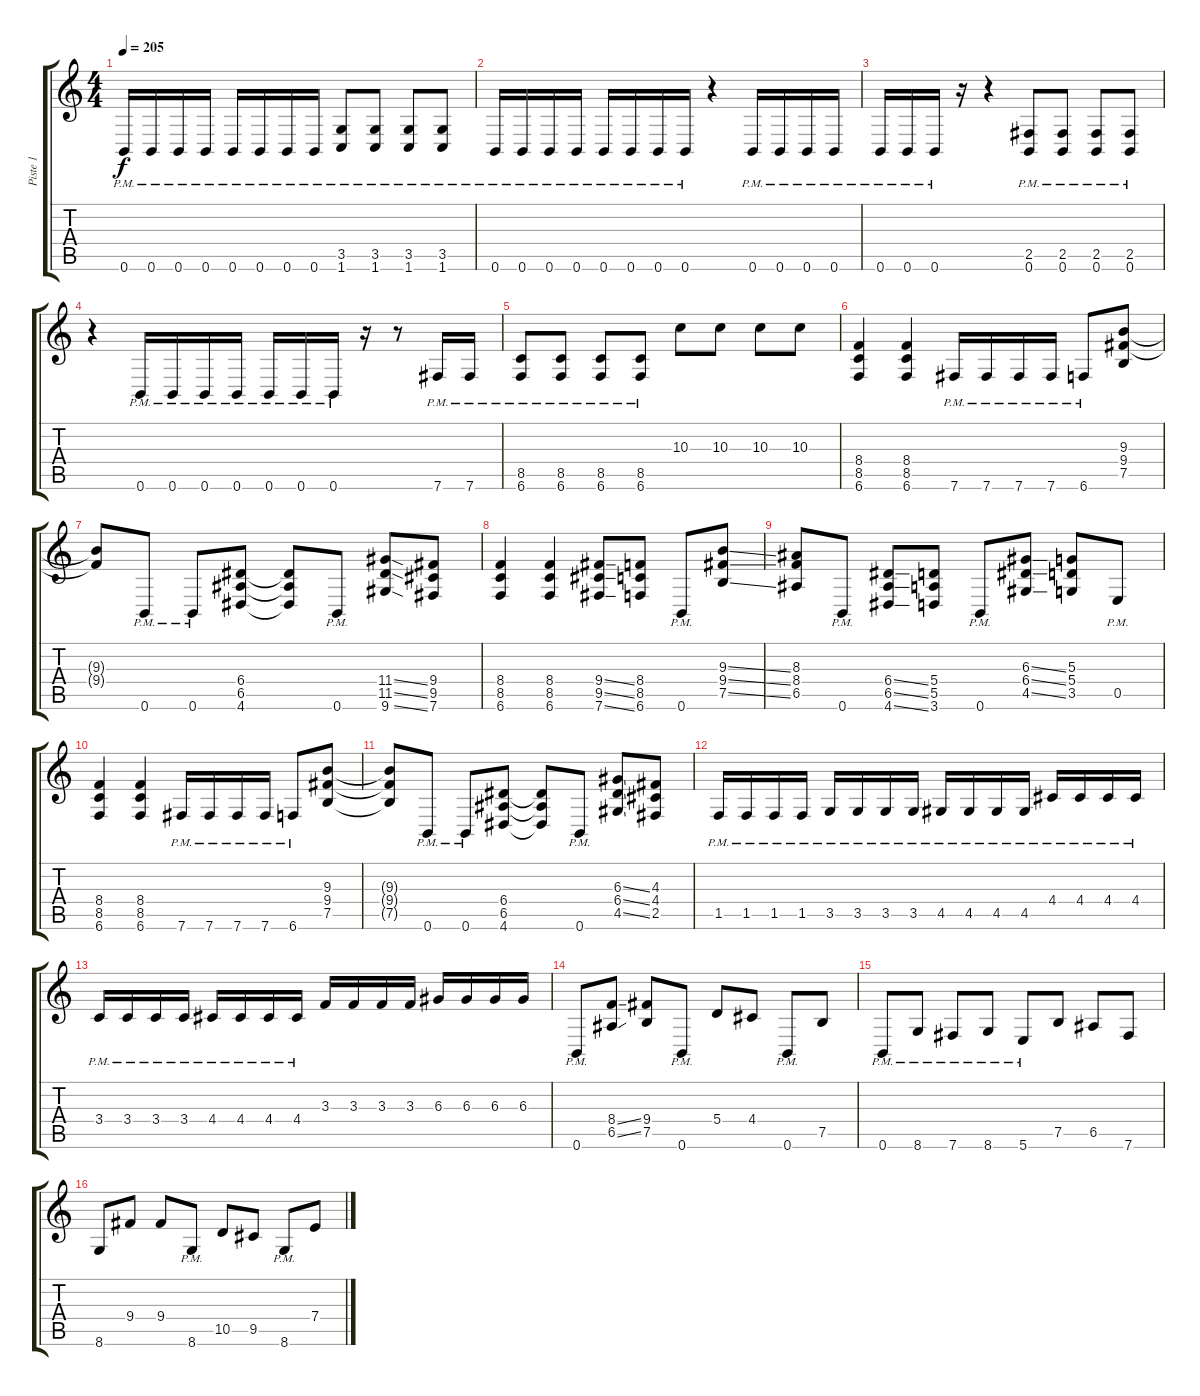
\track ("Piste 1" "Piste 1") {instrument distortionguitar}
\staff {score tabs}
\tuning (B3 Gb3 D3 A2 E2 B1) {hide}
\ts (4 4)
\tempo 205
\clef g2
\ks c
0.6{pm}.16{dy f} 0.6{pm}.16 0.6{pm}.16 0.6{pm}.16 0.6{pm}.16 0.6{pm}.16 0.6{pm}.16 0.6{pm}.16 (3.5{pm} 1.6{pm}).8 (3.5{pm} 1.6{pm}).8 (3.5{pm} 1.6{pm}).8 (3.5{pm} 1.6{pm}).8 |
0.6{pm}.16 0.6{pm}.16 0.6{pm}.16 0.6{pm}.16 0.6{pm}.16 0.6{pm}.16 0.6{pm}.16 0.6{pm}.16 r.4 0.6{pm}.16 0.6{pm}.16 0.6{pm}.16 0.6{pm}.16 |
0.6{pm}.16 0.6{pm}.16 0.6{pm}.16 r.16 r.4 (2.5{pm} 0.6{pm}).8 (2.5{pm} 0.6{pm}).8 (2.5{pm} 0.6{pm}).8 (2.5{pm} 0.6{pm}).8 |
r.4 0.6{pm}.16 0.6{pm}.16 0.6{pm}.16 0.6{pm}.16 0.6{pm}.16 0.6{pm}.16 0.6{pm}.16 r.16 r.8 7.6{pm}.16 7.6{pm}.16 |
(8.5{pm} 6.6{pm}).8 (8.5{pm} 6.6{pm}).8 (8.5{pm} 6.6{pm}).8 (8.5{pm} 6.6{pm}).8 10.3.8 10.3.8 10.3.8 10.3.8 |
(8.4 8.5 6.6).4 (8.4 8.5 6.6).4 7.6{pm}.16 7.6{pm}.16 7.6{pm}.16 7.6{pm}.16 6.6{pm}.8 (9.3 9.4 7.5).8 |
(9.3{t} 9.4{t}).8 0.6{pm}.8 0.6{pm}.8 (6.4 6.5 4.6).8 (6.4{t} 6.5{t} 4.6{t}).8 0.6{pm}.8 (11.4{ss} 11.5{ss} 9.6{ss}).8 (9.4 9.5 7.6).8 |
(8.4 8.5 6.6).4 (8.4 8.5 6.6).4 (9.4{ss} 9.5{ss} 7.6{ss}).8 (8.4 8.5 6.6).8 0.6{pm}.8 (9.3{ss} 9.4{ss} 7.5{ss}).8 |
(8.3 8.4 6.5).8 0.6{pm}.8 (6.4{ss} 6.5{ss} 4.6{ss}).8 (5.4 5.5 3.6).8 0.6{pm}.8 (6.3{ss} 6.4{ss} 4.5{ss}).8 (5.3 5.4 3.5).8 0.5{pm}.8 |
(8.4 8.5 6.6).4 (8.4 8.5 6.6).4 7.6{pm}.16 7.6{pm}.16 7.6{pm}.16 7.6{pm}.16 6.6{pm}.8 (9.3 9.4 7.5).8 |
(9.3{t} 9.4{t} 7.5{t}).8 0.6{pm}.8 0.6{pm}.8 (6.4 6.5 4.6).8 (6.4{t} 6.5{t} 4.6{t}).8 0.6{pm}.8 (6.3{ss} 6.4{ss} 4.5{ss}).8 (4.3 4.4 2.5).8 |
1.5{pm}.16 1.5{pm}.16 1.5{pm}.16 1.5{pm}.16 3.5{pm}.16 3.5{pm}.16 3.5{pm}.16 3.5{pm}.16 4.5{pm}.16 4.5{pm}.16 4.5{pm}.16 4.5{pm}.16 4.4{pm}.16 4.4{pm}.16 4.4{pm}.16 4.4{pm}.16 |
3.4{pm}.16 3.4{pm}.16 3.4{pm}.16 3.4{pm}.16 4.4{pm}.16 4.4{pm}.16 4.4{pm}.16 4.4{pm}.16 3.3.16 3.3.16 3.3.16 3.3.16 6.3.16 6.3.16 6.3.16 6.3.16 |
0.6{pm}.8 (8.4{ss} 6.5{ss}).8 (9.4 7.5).8 0.6{pm}.8 5.4.8 4.4.8 0.6{pm}.8 7.5.8 |
0.6{pm}.8 8.6{pm}.8 7.6{pm}.8 8.6{pm}.8 5.6{pm}.8 7.5.8 6.5.8 7.6.8 |
8.6.8 9.4.8 9.4.8 8.6{pm}.8 10.5.8 9.5.8 8.6{pm}.8 7.4.8
